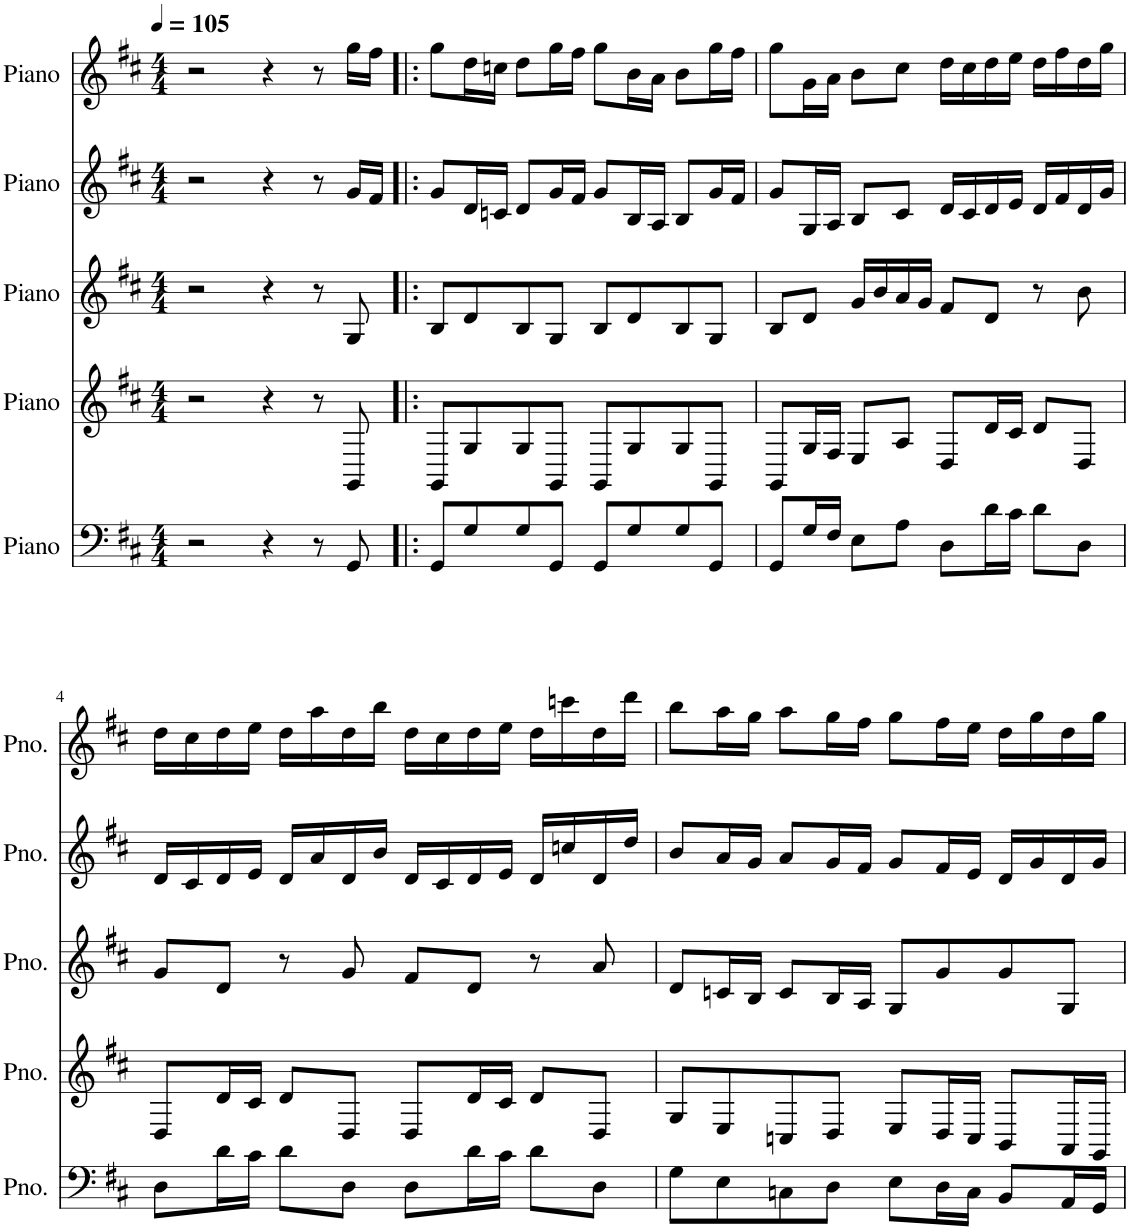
**kern	**kern	**kern	**kern	**kern
*part5	*part4	*part3	*part2	*part1
*staff5	*staff4	*staff3	*staff2	*staff1
*I"Piano	*I"Piano	*I"Piano	*I"Piano	*I"Piano
*I'Pno.	*I'Pno.	*I'Pno.	*I'Pno.	*I'Pno.
*clefF4	*clefG2	*clefG2	*clefG2	*clefG2
*k[f#c#]	*k[f#c#]	*k[f#c#]	*k[f#c#]	*k[f#c#]
*M4/4	*M4/4	*M4/4	*M4/4	*M4/4
*MM105	*MM105	*MM105	*MM105	*MM105
=1	=1	=1	=1	=1
2r	2r	2r	2r	2r
4r	4r	4r	4r	4r
8r	8r	8r	8r	8r
8GG/	8GG/	8G/	16g/LL	16gg\LL
.	.	.	16f#/JJ	16ff#\JJ
=2!|:	=2!|:	=2!|:	=2!|:	=2!|:
8GG/L	8GG/L	8B/L	8g/L	8gg\L
8G/	8G/	8d/	16d/L	16dd\L
.	.	.	16cn/JJ	16ccn\JJ
8G/	8G/	8B/	8d/L	8dd\L
8GG/J	8GG/J	8G/J	16g/L	16gg\L
.	.	.	16f#/JJ	16ff#\JJ
8GG/L	8GG/L	8B/L	8g/L	8gg\L
8G/	8G/	8d/	16B/L	16b\L
.	.	.	16A/JJ	16a\JJ
8G/	8G/	8B/	8B/L	8b\L
8GG/J	8GG/J	8G/J	16g/L	16gg\L
.	.	.	16f#/JJ	16ff#\JJ
=3	=3	=3	=3	=3
8GG/L	8GG/L	8B/L	8g/L	8gg\L
16G/L	16G/L	8d/J	16G/L	16g\L
16F#/JJ	16F#/JJ	.	16A/JJ	16a\JJ
8E\L	8E/L	16g/LL	8B/L	8b\L
.	.	16b/	.	.
8A\J	8A/J	16a/	8c#/J	8cc#\J
.	.	16g/JJ	.	.
8D\L	8D/L	8f#/L	16d/LL	16dd\LL
.	.	.	16c#/	16cc#\
16d\L	16d/L	8d/J	16d/	16dd\
16c#\JJ	16c#/JJ	.	16e/JJ	16ee\JJ
8d\L	8d/L	8r	16d/LL	16dd\LL
.	.	.	16f#/	16ff#\
8D\J	8D/J	8b\	16d/	16dd\
.	.	.	16g/JJ	16gg\JJ
!!LO:LB:g=z
=4	=4	=4	=4	=4
8D\L	8D/L	8g/L	16d/LL	16dd\LL
.	.	.	16c#/	16cc#\
16d\L	16d/L	8d/J	16d/	16dd\
16c#\JJ	16c#/JJ	.	16e/JJ	16ee\JJ
8d\L	8d/L	8r	16d/LL	16dd\LL
.	.	.	16a/	16aa\
8D\J	8D/J	8g/	16d/	16dd\
.	.	.	16b/JJ	16bb\JJ
8D\L	8D/L	8f#/L	16d/LL	16dd\LL
.	.	.	16c#/	16cc#\
16d\L	16d/L	8d/J	16d/	16dd\
16c#\JJ	16c#/JJ	.	16e/JJ	16ee\JJ
8d\L	8d/L	8r	16d/LL	16dd\LL
.	.	.	16ccn/	16cccn\
8D\J	8D/J	8a/	16d/	16dd\
.	.	.	16dd/JJ	16ddd\JJ
=5	=5	=5	=5	=5
8G\L	8G/L	8d/L	8b/L	8bb\L
8E\	8E/	16cn/L	16a/L	16aa\L
.	.	16B/JJ	16g/JJ	16gg\JJ
8Cn\	8Cn/	8c/L	8a/L	8aa\L
8D\J	8D/J	16B/L	16g/L	16gg\L
.	.	16A/JJ	16f#/JJ	16ff#\JJ
8E\L	8E/L	8G/L	8g/L	8gg\L
16D\L	16D/L	8g/	16f#/L	16ff#\L
16C\JJ	16C/JJ	.	16e/JJ	16ee\JJ
8BB/L	8BB/L	8g/	16d/LL	16dd\LL
.	.	.	16g/	16gg\
16AA/L	16AA/L	8G/J	16d/	16dd\
16GG/JJ	16GG/JJ	.	16g/JJ	16gg\JJ
=	=	=	=	=
*-	*-	*-	*-	*-
